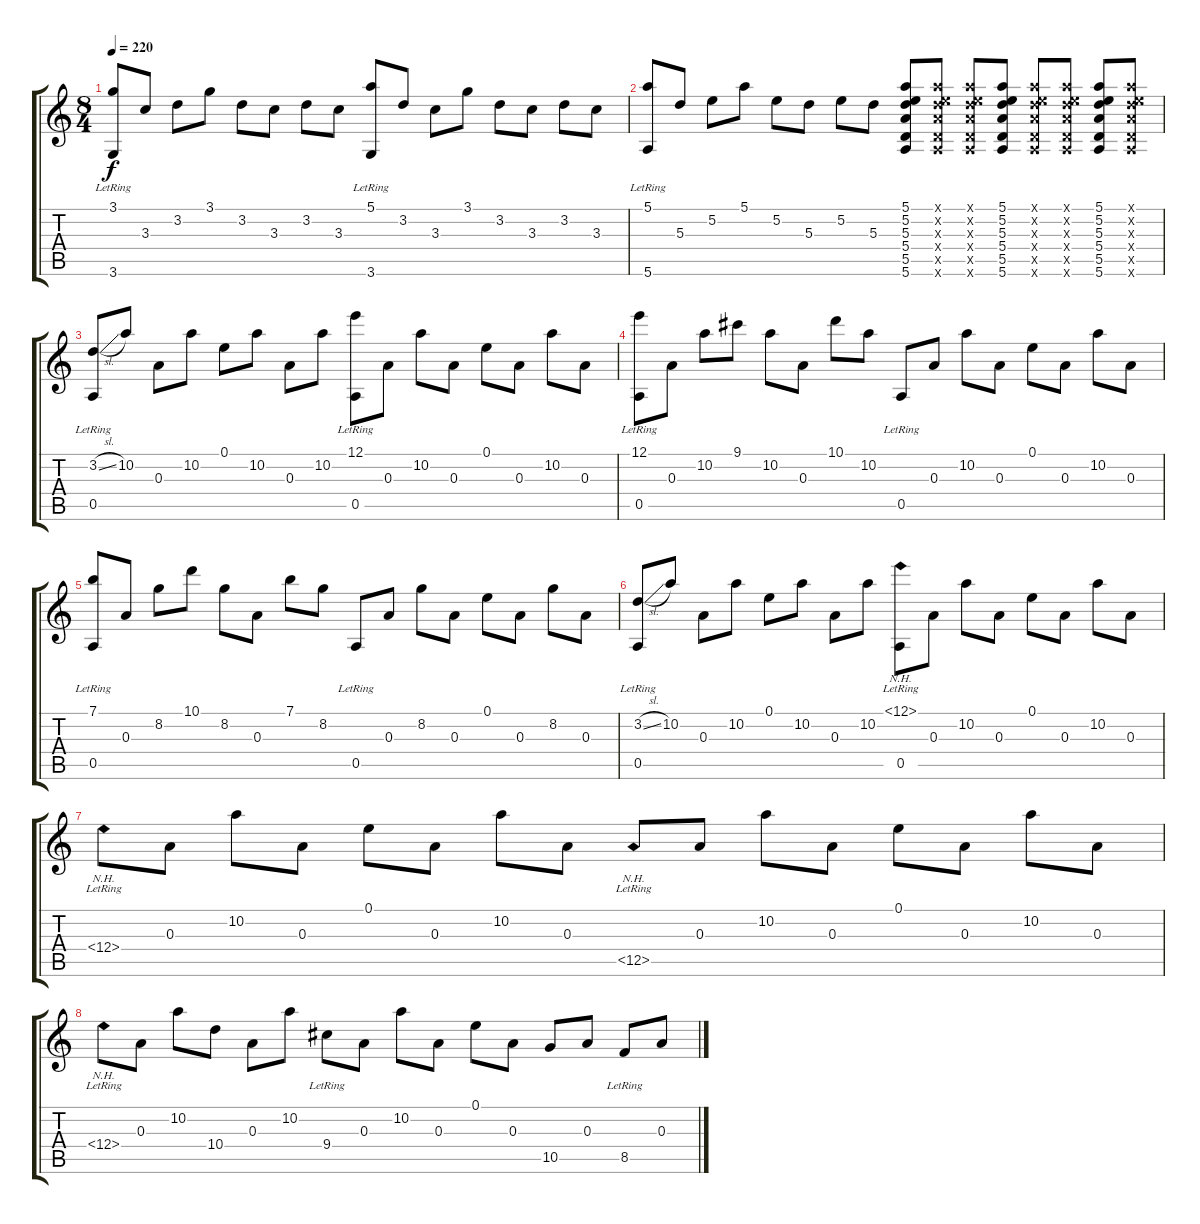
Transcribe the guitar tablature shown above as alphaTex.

\track "" {instrument acousticguitarnylon}
\staff {score tabs}
\tuning (E4 B3 A3 E3 A2 E2) {hide}
\ts (8 4)
\tempo 220
\clef g2
\ks c
(3.1 3.6{lr}).8{dy f} 3.3.8 3.2.8 3.1.8 3.2.8 3.3.8 3.2.8 3.3.8 (5.1 3.6{lr}).8 3.2.8 3.3.8 3.1.8 3.2.8 3.3.8 3.2.8 3.3.8 |
(5.1 5.6{lr}).8 5.3.8 5.2.8 5.1.8 5.2.8 5.3.8 5.2.8 5.3.8 (5.1 5.2 5.3 5.4 5.5 5.6).8 (5.1{x} 5.2{x} 5.3{x} 5.4{x} 5.5{x} 5.6{x}).8 (5.1{x} 5.2{x} 5.3{x} 5.4{x} 5.5{x} 5.6{x}).8 (5.1 5.2 5.3 5.4 5.5 5.6).8 (5.1{x} 5.2{x} 5.3{x} 5.4{x} 5.5{x} 5.6{x}).8 (5.1{x} 5.2{x} 5.3{x} 5.4{x} 5.5{x} 5.6{x}).8 (5.1 5.2 5.3 5.4 5.5 5.6).8 (5.1{x} 5.2{x} 5.3{x} 5.4{x} 5.5{x} 5.6{x}).8 |
(3.2{sl} 0.5{lr}).8 10.2.8 0.3.8 10.2.8 0.1.8 10.2.8 0.3.8 10.2.8 (12.1 0.5{lr}).8 0.3.8 10.2.8 0.3.8 0.1.8 0.3.8 10.2.8 0.3.8 |
(12.1 0.5{lr}).8 0.3.8 10.2.8 9.1.8 10.2.8 0.3.8 10.1.8 10.2.8 0.5{lr}.8 0.3.8 10.2.8 0.3.8 0.1.8 0.3.8 10.2.8 0.3.8 |
(7.1 0.5{lr}).8 0.3.8 8.2.8 10.1.8 8.2.8 0.3.8 7.1.8 8.2.8 0.5{lr}.8 0.3.8 8.2.8 0.3.8 0.1.8 0.3.8 8.2.8 0.3.8 |
(3.2{sl} 0.5{lr}).8 10.2.8 0.3.8 10.2.8 0.1.8 10.2.8 0.3.8 10.2.8 (12.1{nh} 0.5{lr}).8 0.3.8 10.2.8 0.3.8 0.1.8 0.3.8 10.2.8 0.3.8 |
12.4{nh lr}.8 0.3.8 10.2.8 0.3.8 0.1.8 0.3.8 10.2.8 0.3.8 12.5{nh lr}.8 0.3.8 10.2.8 0.3.8 0.1.8 0.3.8 10.2.8 0.3.8 |
12.4{nh lr}.8 0.3.8 10.2.8 10.4.8 0.3.8 10.2.8 9.4{lr}.8 0.3.8 10.2.8 0.3.8 0.1.8 0.3.8 10.5.8 0.3.8 8.5{lr}.8 0.3.8
